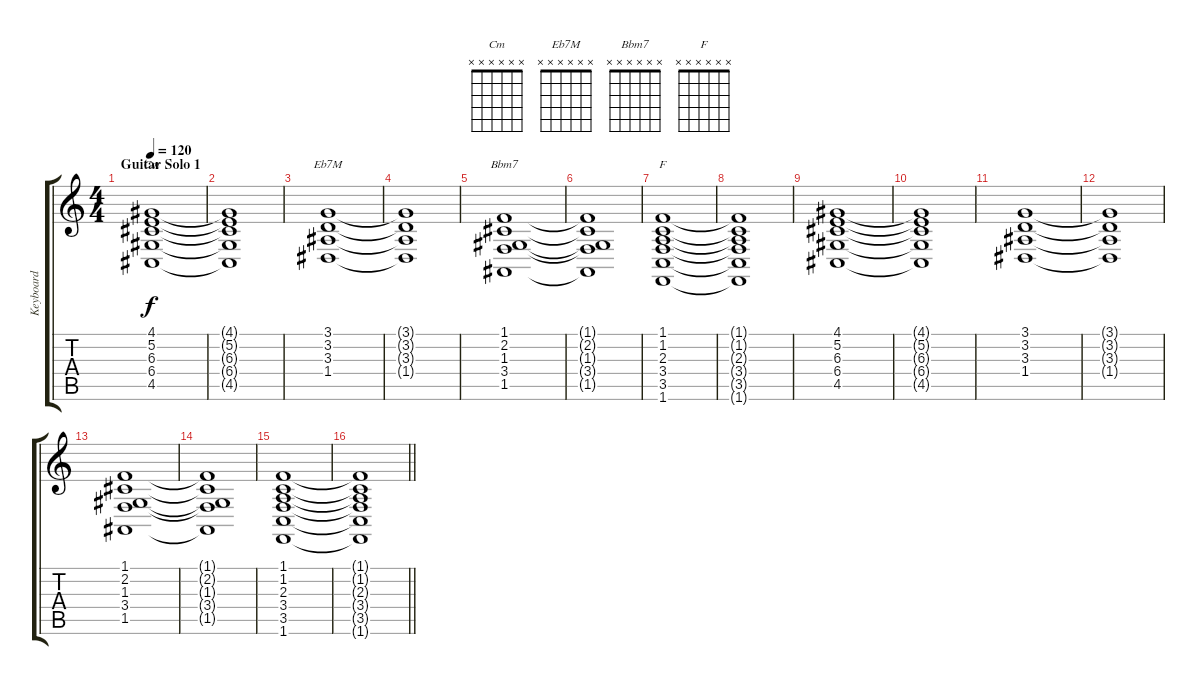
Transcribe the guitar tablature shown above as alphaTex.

\track ("Keyboard" "Keyboard") {instrument pad8sweep}
\staff {score tabs}
\tuning (E4 B3 G3 D3 A2 E2) {hide}
\chord ("Cm" x x x x x x)
\chord ("Eb7M" x x x x x x)
\chord ("Bbm7" x x x x x x)
\chord ("F" x x x x x x)
\ts (4 4)
\section ("" "Guitar Solo 1")
\tempo 120
\clef g2
\ks c
(4.1 5.2 6.3 6.4 4.5).1{ch "Cm" dy f} |
(4.1{t} 5.2{t} 6.3{t} 6.4{t} 4.5{t}).1 |
(3.1 3.2 3.3 1.4).1{ch "Eb7M"} |
(3.1{t} 3.2{t} 3.3{t} 1.4{t}).1 |
(1.1 2.2 1.3 3.4 1.5).1{ch "Bbm7"} |
(1.1{t} 2.2{t} 1.3{t} 3.4{t} 1.5{t}).1 |
(1.1 1.2 2.3 3.4 3.5 1.6).1{ch "F"} |
(1.1{t} 1.2{t} 2.3{t} 3.4{t} 3.5{t} 1.6{t}).1 |
(4.1 5.2 6.3 6.4 4.5).1 |
(4.1{t} 5.2{t} 6.3{t} 6.4{t} 4.5{t}).1 |
(3.1 3.2 3.3 1.4).1 |
(3.1{t} 3.2{t} 3.3{t} 1.4{t}).1 |
(1.1 2.2 1.3 3.4 1.5).1 |
(1.1{t} 2.2{t} 1.3{t} 3.4{t} 1.5{t}).1 |
(1.1 1.2 2.3 3.4 3.5 1.6).1 |
\barLineRight lightlight
(1.1{t} 1.2{t} 2.3{t} 3.4{t} 3.5{t} 1.6{t}).1
